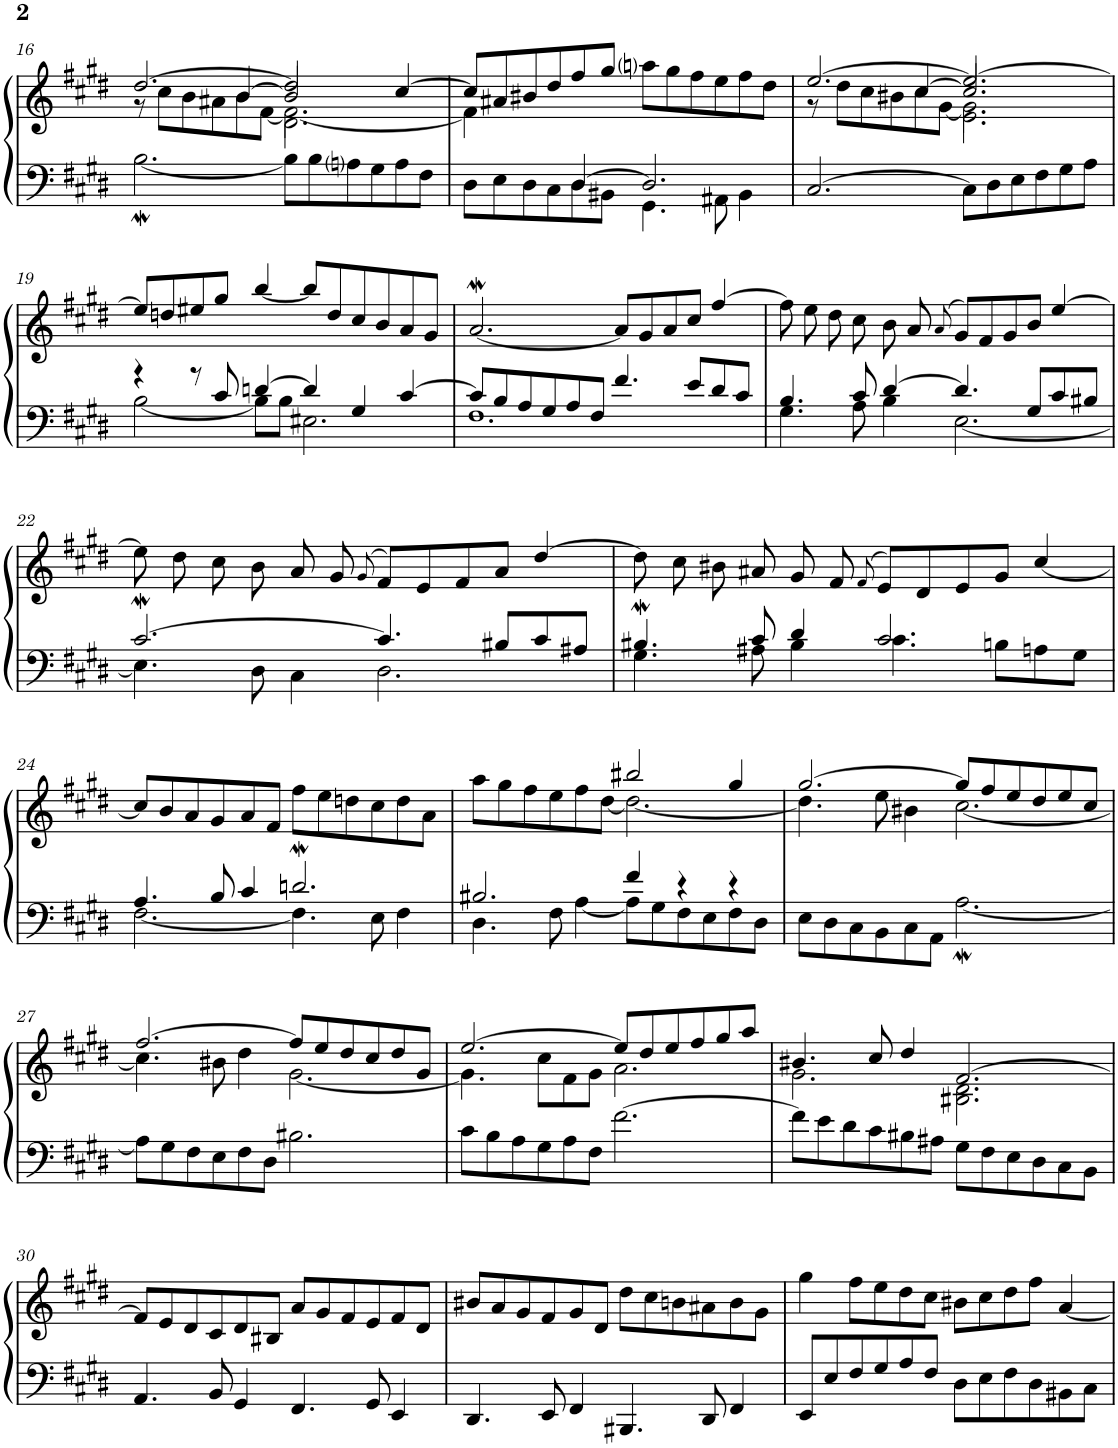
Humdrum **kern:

**kern	**kern
*part1	*part1
*staff2	*staff1
*I"Midi_1	*
!!LO:PB:g=z
*clefF4	*clefG2
*k[f#c#g#d#]	*k[f#c#g#d#]
*E:	*E:
*M6/4	*M6/4
=16	=16
*^	*^
*	*	*	*^
*	*	*	*	*^
1.ryy	[2.BW\	[2.dd#/	8r	2ryy	2.ryy
.	.	.	8cc#\L	.	.
.	.	.	8b\	.	.
.	.	.	8a#X\	.	.
.	.	.	8b\	[4b/	.
.	.	.	[8f#\J	.	.
.	8B\L]	2dd#/]	2.f#\_	2b/]	2.d#\
.	8B\	.	.	.	.
.	8Ani\	.	.	.	.
.	8G#\	.	.	.	.
.	8A\	[4cc#/	.	4ryy	.
.	8F#\J	.	.	.	.
=17	=17	=17	=17	=17	=17
2ryy	8D#\L	8cc#/L]	4f#\]	1.ryy	1.ryy
.	8E\	8a#X/	.	.	.
.	8D#\	8b#X/	2ryy	.	.
.	8C#\	8dd#/	.	.	.
[4D#/	8D#\	8ff#/	.	.	.
.	8BB#X\J	8gg#/J	.	.	.
2.D#/]	4.GG#\	8aani\L	2.ryy	.	.
.	.	8gg#\	.	.	.
.	.	8ff#\	.	.	.
.	8AA#X\	8ee\	.	.	.
.	4BB#\	8ff#\	.	.	.
.	.	8dd#\J	.	.	.
=18	=18	=18	=18	=18	=18
[2.C#/	1.ryy	[2.ee/	8r	2ryy	2.ryy
.	.	.	8dd#\L	.	.
.	.	.	8cc#\	.	.
.	.	.	8b#X\	.	.
.	.	.	8cc#\	[4cc#/	.
.	.	.	[8g#\J	.	.
8C#\L]	.	2.ee/_	2.g#\]	2.cc#/]	2.e\
8D#\	.	.	.	.	.
8E\	.	.	.	.	.
8F#\	.	.	.	.	.
8G#\	.	.	.	.	.
8A\J	.	.	.	.	.
!!LO:LB:g=z	!!	!!	!!
=19	=19	=19	=19	=19	=19
4r	[2B\	8ee/L]	1.ryy	1.ryy	1.ryy
.	.	8ddn/	.	.	.
8r	.	8ee#X/	.	.	.
8c#/	.	8gg#/J	.	.	.
[4dn/	8B\L]	[4bb/	.	.	.
.	8B\J	.	.	.	.
4d/]	2.E#X\	8bb/L]	.	.	.
.	.	8dd/	.	.	.
4G#/	.	8cc#/	.	.	.
.	.	8b/	.	.	.
[4c#/	.	8a/	.	.	.
.	.	8g#/J	.	.	.
=20	=20	=20	=20	=20	=20
8c#/L]	1.F#	[2.aw/	1.ryy	1.ryy	1.ryy
8B/	.	.	.	.	.
8A/	.	.	.	.	.
8G#/	.	.	.	.	.
8A/	.	.	.	.	.
8F#/J	.	.	.	.	.
4.f#/	.	8a/L]	.	.	.
.	.	8g#/	.	.	.
.	.	8a/	.	.	.
8e/L	.	8cc#/J	.	.	.
8d#/	.	[4ff#/	.	.	.
8c#/J	.	.	.	.	.
=21	=21	=21	=21	=21	=21
4.B/	4.G#\	8ff#\]	1.ryy	1.ryy	1.ryy
.	.	8ee\	.	.	.
.	.	8dd#\	.	.	.
8c#/	8A\	8cc#\	.	.	.
[4d#/	4B\	8b\	.	.	.
.	.	8a/	.	.	.
.	.	(>8qa/	.	.	.
4.d#/]	[2.E\	8g#/L)	.	.	.
.	.	8f#/	.	.	.
.	.	8g#/	.	.	.
8G#/L	.	8b/J	.	.	.
8c#/	.	[4ee/	.	.	.
8B#X/J	.	.	.	.	.
!!LO:LB:g=z	!!	!!	!!
=22	=22	=22	=22	=22	=22
[2.c#W/	4.E\]	8ee\]	1.ryy	1.ryy	1.ryy
.	.	8dd#\	.	.	.
.	.	8cc#\	.	.	.
.	8D#\	8b\	.	.	.
.	4C#\	8a/	.	.	.
.	.	8g#/	.	.	.
.	.	(>8qg#/	.	.	.
4.c#/]	2.D#\	8f#/L)	.	.	.
.	.	8e/	.	.	.
.	.	8f#/	.	.	.
8B#X/L	.	8a/J	.	.	.
8c#/	.	[4dd#/	.	.	.
8A#X/J	.	.	.	.	.
=23	=23	=23	=23	=23	=23
4.B#XW/	4.G#\	8dd#\]	1.ryy	1.ryy	1.ryy
.	.	8cc#\	.	.	.
.	.	8b#X\	.	.	.
8c#/	8A#X\	8a#X/	.	.	.
4d#/	4B#\	8g#/	.	.	.
.	.	8f#/	.	.	.
.	.	(>8qf#/	.	.	.
2.c#/	4.c#\	8e/L)	.	.	.
.	.	8d#/	.	.	.
.	.	8e/	.	.	.
.	8Bn\L	8g#/J	.	.	.
.	8An\	[4cc#/	.	.	.
.	8G#\J	.	.	.	.
!!LO:LB:g=z	!!	!!	!!
=24	=24	=24	=24	=24	=24
4.A/	[2.F#\	8cc#/L]	1.ryy	1.ryy	1.ryy
.	.	8b/	.	.	.
.	.	8a/	.	.	.
8B/	.	8g#/	.	.	.
4c#/	.	8a/	.	.	.
.	.	8f#/J	.	.	.
2.dnw/	4.F#\]	8ff#\L	.	.	.
.	.	8ee\	.	.	.
.	.	8ddn\	.	.	.
.	8E\	8cc#\	.	.	.
.	4F#\	8dd\	.	.	.
.	.	8a\J	.	.	.
*	*	*	*v	*v	*v
=25	=25	=25	=25
2.B#X/	4.D#\	2.ryy	8aa\L
.	.	.	8gg#\
.	.	.	8ff#\
.	8F#\	.	8ee\
.	[4A\	.	8ff#\
.	.	.	[8dd#\J
4f#/	8A\L]	2bb#X/	2.dd#\_
.	8G#\	.	.
4r	8F#\	.	.
.	8E\	.	.
4r	8F#\	4gg#/	.
.	8D#\J	.	.
=26	=26	=26	=26
1.ryy	8E\L	[2.gg#/	4.dd#\]
.	8D#\	.	.
.	8C#\	.	.
.	8BB\	.	8ee\
.	8C#\	.	4b#X\
.	8AA\J	.	.
.	[2.Aw\	8gg#/L]	[2.cc#\
.	.	8ff#/	.
.	.	8ee/	.
.	.	8dd#/	.
.	.	8ee/	.
.	.	8cc#/J	.
!!LO:LB:g=z	!!
=27	=27	=27	=27
1.ryy	8A\L]	[2.ff#/	4.cc#\]
.	8G#\	.	.
.	8F#\	.	.
.	8E\	.	8b#X\
.	8F#\	.	4dd#\
.	8D#\J	.	.
.	2.B#X\	8ff#/L]	[2.g#\
.	.	8ee/	.
.	.	8dd#/	.
.	.	8cc#/	.
.	.	8dd#/	.
.	.	8g#/J	.
*v	*v	*	*
=28	=28	=28
8c#\L	[2.ee/	4.g#\]
8B\	.	.
8A\	.	.
8G#\	.	8cc#\L
8A\	.	8f#\
8F#\J	.	8g#\J
[2.f#\	8ee/L]	2.a\
.	8dd#/	.
.	8ee/	.
.	8ff#/	.
.	8gg#/	.
.	8aa/J	.
=29	=29	=29
8f#\L]	4.b#X/	2.g#\
8e\	.	.
8d#\	.	.
8c#\	8cc#/	.
8B#X\	4dd#/	.
8A#X\J	.	.
8G#\L	[2.f#/	2.B#X\ 2.d#\
8F#\	.	.
8E\	.	.
8D#\	.	.
8C#\	.	.
8BB\J	.	.
!!LO:LB:g=z	!!
=30	=30	=30
4.AA/	8f#/L]	1.ryy
.	8e/	.
.	8d#/	.
8BB/	8c#/	.
4GG#/	8d#/	.
.	8B#X/J	.
4.FF#/	8a/L	.
.	8g#/	.
.	8f#/	.
8GG#/	8e/	.
4EE/	8f#/	.
.	8d#/J	.
*	*v	*v
=31	=31
4.DD#/	8b#X/L
.	8a/
.	8g#/
8EE/	8f#/
4FF#/	8g#/
.	8d#/J
4.BBB#X/	8dd#\L
.	8cc#\
.	8bn\
8DD#/	8a#X\
4FF#/	8b\
.	8g#\J
=32	=32
8EE/L	4gg#\
8E/	.
8F#/	8ff#\L
8G#/	8ee\
8A/	8dd#\
8F#/J	8cc#\J
8D#\L	8b#X\L
8E\	8cc#\
8F#\	8dd#\
8D#\	8ff#\J
8BB#X\	[4a/
8C#\J	.
=	=
*-	*-
